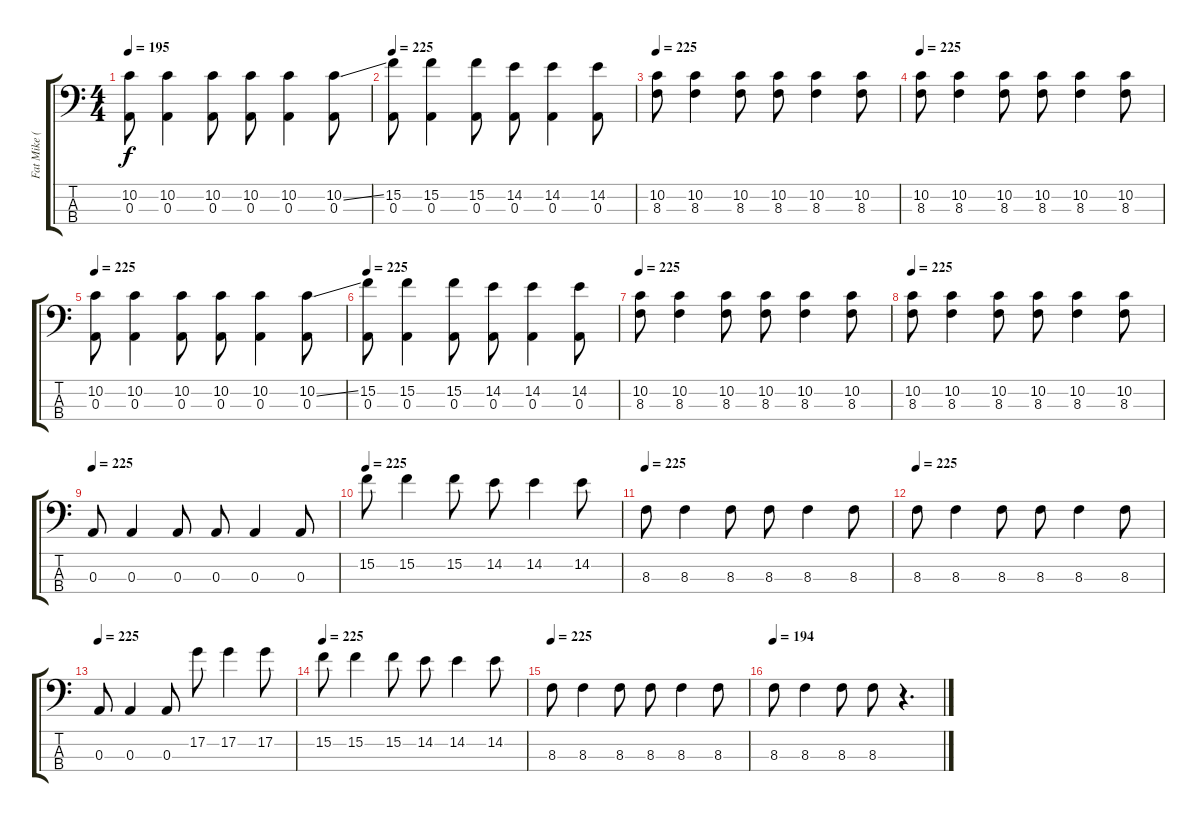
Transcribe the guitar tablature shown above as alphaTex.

\track ("Fat Mike (Bass)" "Fat Mike (") {instrument electricbassfinger}
\staff {score tabs}
\tuning (G2 D2 A1 E1) {hide}
\ts (4 4)
\tempo 195
\tempo 225
\tempo 195
\clef f4
\ks c
(10.2 0.3).8{dy f instrument electricbassfinger} (10.2 0.3).4 (10.2 0.3).8 (10.2 0.3).8 (10.2 0.3).4 (10.2{ss} 0.3).8 |
\tempo 225
(15.2 0.3).8 (15.2 0.3).4 (15.2 0.3).8 (14.2 0.3).8 (14.2 0.3).4 (14.2 0.3).8 |
\tempo 225
(10.2 8.3).8 (10.2 8.3).4 (10.2 8.3).8 (10.2 8.3).8 (10.2 8.3).4 (10.2 8.3).8 |
\tempo 225
(10.2 8.3).8 (10.2 8.3).4 (10.2 8.3).8 (10.2 8.3).8 (10.2 8.3).4 (10.2 8.3).8 |
\tempo 225
(10.2 0.3).8 (10.2 0.3).4 (10.2 0.3).8 (10.2 0.3).8 (10.2 0.3).4 (10.2{ss} 0.3).8 |
\tempo 225
(15.2 0.3).8 (15.2 0.3).4 (15.2 0.3).8 (14.2 0.3).8 (14.2 0.3).4 (14.2 0.3).8 |
\tempo 225
(10.2 8.3).8 (10.2 8.3).4 (10.2 8.3).8 (10.2 8.3).8 (10.2 8.3).4 (10.2 8.3).8 |
\tempo 225
(10.2 8.3).8 (10.2 8.3).4 (10.2 8.3).8 (10.2 8.3).8 (10.2 8.3).4 (10.2 8.3).8 |
\tempo 225
0.3.8 0.3.4 0.3.8 0.3.8 0.3.4 0.3.8 |
\tempo 225
15.2.8 15.2.4 15.2.8 14.2.8 14.2.4 14.2.8 |
\tempo 225
8.3.8 8.3.4 8.3.8 8.3.8 8.3.4 8.3.8 |
\tempo 225
8.3.8 8.3.4 8.3.8 8.3.8 8.3.4 8.3.8 |
\tempo 225
0.3.8 0.3.4 0.3.8 17.2.8 17.2.4 17.2.8 |
\tempo 225
15.2.8 15.2.4 15.2.8 14.2.8 14.2.4 14.2.8 |
\tempo 225
8.3.8 8.3.4 8.3.8 8.3.8 8.3.4 8.3.8 |
\tempo 194
8.3.8 8.3.4 8.3.8 8.3.8 r.4{d}
